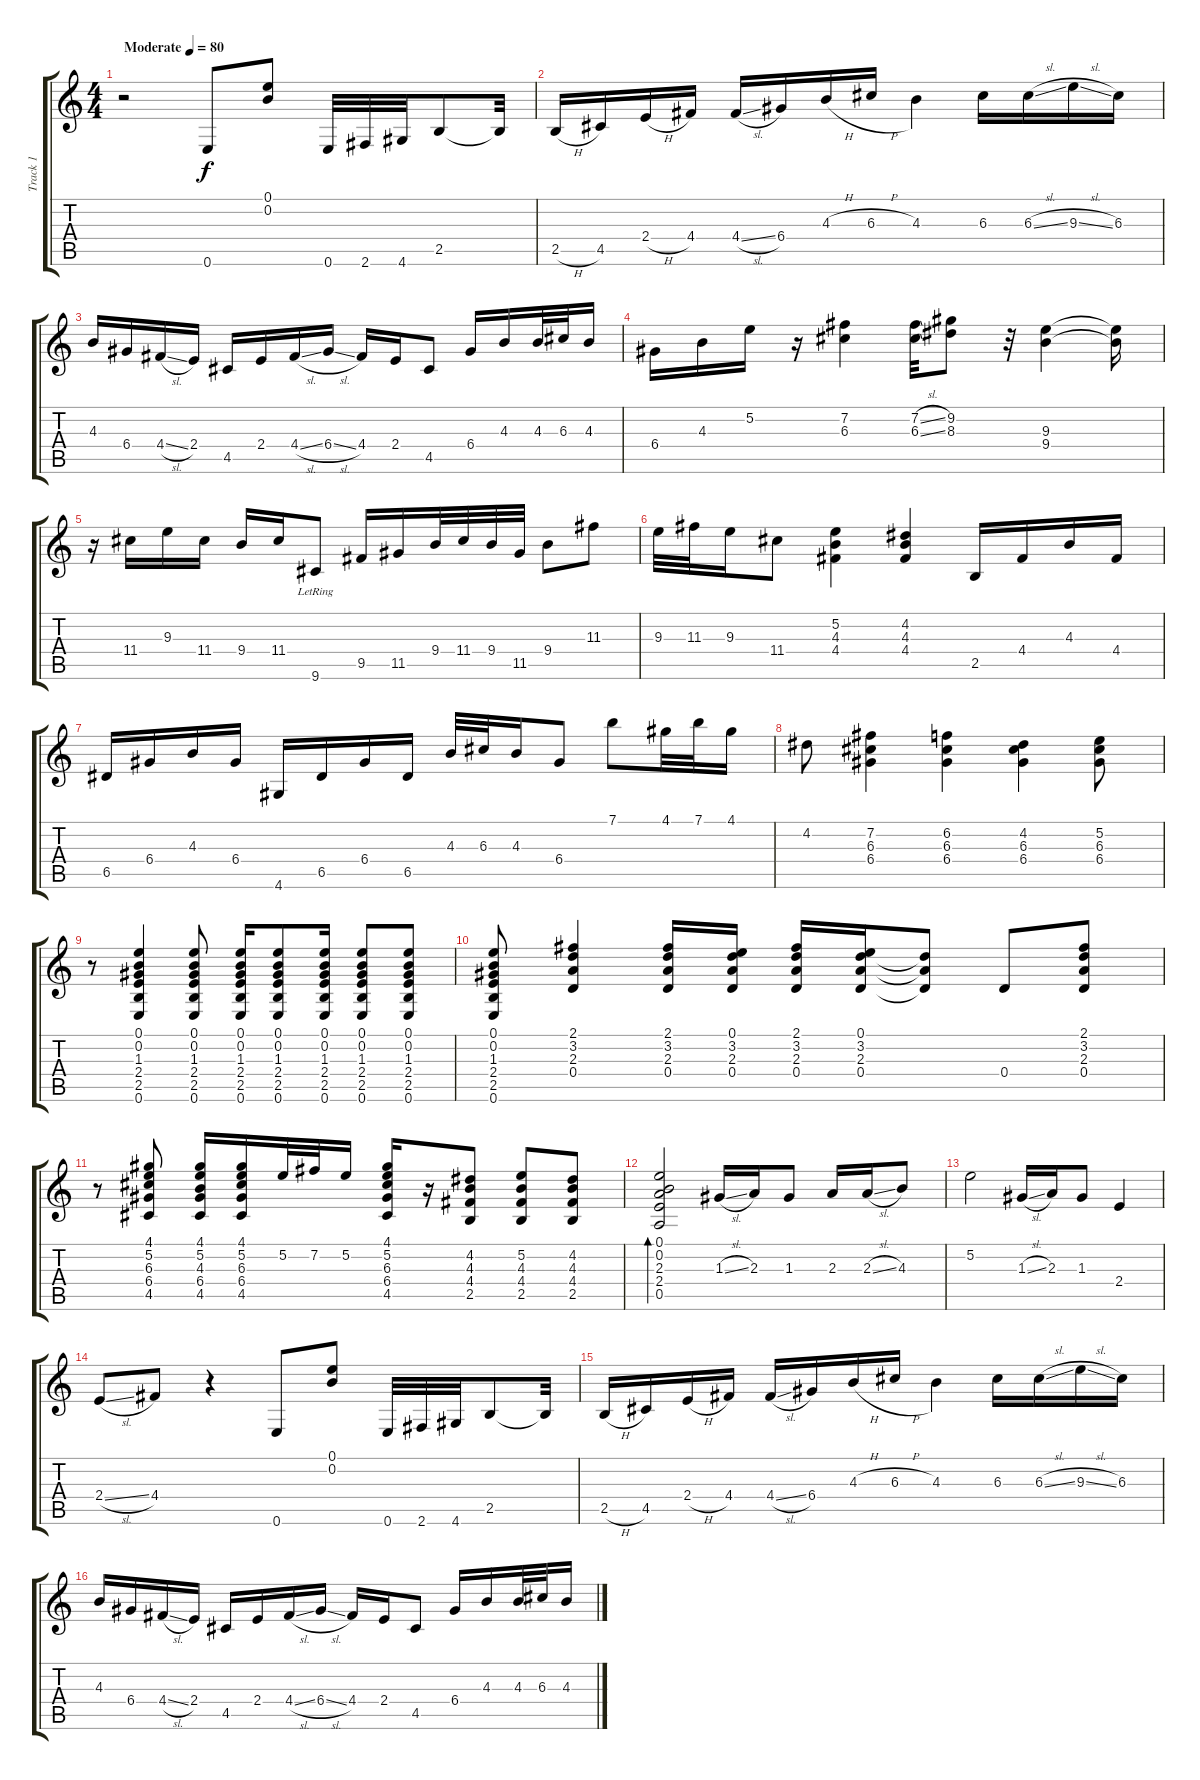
\track ("Track 1" "Track 1") {instrument acousticguitarsteel}
\staff {score tabs}
\tuning (E4 B3 G3 D3 A2 E2) {hide}
\ts (4 4)
\tempo (80 "Moderate")
\clef g2
\ks c
r.2{dy f instrument acousticguitarsteel} 0.6.8 (0.1 0.2).8 0.6.32 2.6.32 4.6.32 2.5.8 2.5{t}.32 |
2.5{h}.16 4.5.16 2.4{h}.16 4.4.16 4.4{sl}.16 6.4.16 4.3{h}.16 6.3{h}.16 4.3.4 6.3.16 6.3{sl}.16 9.3{sl}.16 6.3.16 |
4.3.16 6.4.16 4.4{sl}.16 2.4.16 4.5.16 2.4.16 4.4{sl}.16 6.4{sl}.16 4.4.16 2.4.16 4.5.8 6.4.16 4.3.16 4.3.32 6.3.32 4.3.16 |
6.4.16 4.3.16 5.2.16 r.16 (7.2 6.3).4 (7.2{sl} 6.3{sl}).32 (9.2 8.3).8 r.32 (9.3 9.4).4 (9.3{t} 9.4{t}).16 |
r.16 11.4.16 9.3.16 11.4.16 9.4.16 11.4.16 9.6{lr}.8 9.5.16 11.5.16 9.4.32 11.4.32 9.4.32 11.5.32 9.4.8 11.3.8 |
9.3.32 11.3.32 9.3.16 11.4.8 (5.2 4.3 4.4).4 (4.2 4.3 4.4).4 2.5.16 4.4.16 4.3.16 4.4.16 |
6.5.16 6.4.16 4.3.16 6.4.16 4.6.16 6.5.16 6.4.16 6.5.16 4.3.32 6.3.32 4.3.16 6.4.8 7.1.8 4.1.32 7.1.32 4.1.16 |
4.2.8 (7.2 6.3 6.4).4 (6.2 6.3 6.4).4 (4.2 6.3 6.4).4 (5.2 6.3 6.4).8 |
r.8 (0.1 0.2 1.3 2.4 2.5 0.6).4 (0.1 0.2 1.3 2.4 2.5 0.6).8 (0.1 0.2 1.3 2.4 2.5 0.6).16 (0.1 0.2 1.3 2.4 2.5 0.6).8 (0.1 0.2 1.3 2.4 2.5 0.6).16 (0.1 0.2 1.3 2.4 2.5 0.6).8 (0.1 0.2 1.3 2.4 2.5 0.6).8 |
(0.1 0.2 1.3 2.4 2.5 0.6).8 (2.1 3.2 2.3 0.4).4 (2.1 3.2 2.3 0.4).16 (0.1 3.2 2.3 0.4).16 (2.1 3.2 2.3 0.4).16 (0.1 3.2 2.3 0.4).16 (3.2{t} 2.3{t} 0.4{t}).8 0.4.8 (2.1 3.2 2.3 0.4).8 |
r.8 (4.1 5.2 6.3 6.4 4.5).8 (4.1 5.2 4.3 6.4 4.5).16 (4.1 5.2 6.3 6.4 4.5).16 5.2.32 7.2.32 5.2.16 (4.1 5.2 6.3 6.4 4.5).16 r.16 (4.2 4.3 4.4 2.5).8 (5.2 4.3 4.4 2.5).8 (4.2 4.3 4.4 2.5).8 |
(0.1 0.2 2.3 2.4 0.5).2{bd 240} 1.3{sl}.16 2.3.16 1.3.8 2.3.16 2.3{sl}.16 4.3.8 |
5.2.2 1.3{sl}.16 2.3.16 1.3.8 2.4.4 |
2.4{sl}.8 4.4.8 r.4 0.6.8 (0.1 0.2).8 0.6.32 2.6.32 4.6.32 2.5.8 2.5{t}.32 |
2.5{h}.16 4.5.16 2.4{h}.16 4.4.16 4.4{sl}.16 6.4.16 4.3{h}.16 6.3{h}.16 4.3.4 6.3.16 6.3{sl}.16 9.3{sl}.16 6.3.16 |
4.3.16 6.4.16 4.4{sl}.16 2.4.16 4.5.16 2.4.16 4.4{sl}.16 6.4{sl}.16 4.4.16 2.4.16 4.5.8 6.4.16 4.3.16 4.3.32 6.3.32 4.3.16
